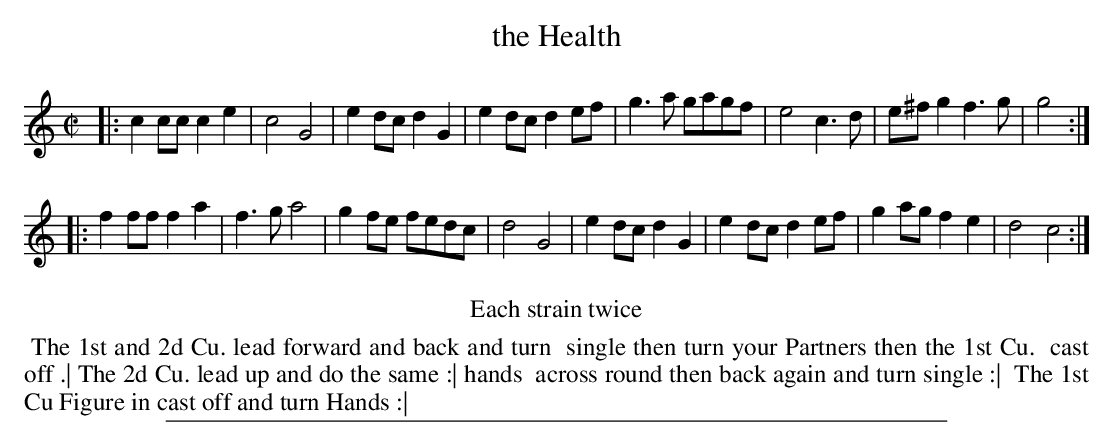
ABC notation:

X:1
T: the Health
M: C|
L: 1/8
K: C
|:\
c2cc c2e2 | c4 G4 | e2dc d2G2 | e2dc d2ef |\
g3a gagf | e4 c3d | e^fg2 f3g | g4 :|
|:\
f2ff f2a2 | f3g a4 | g2fe fedc | d4 G4 |\
e2dc d2G2 | e2dc d2ef | g2ag f2e2 | d4 c4 :|
